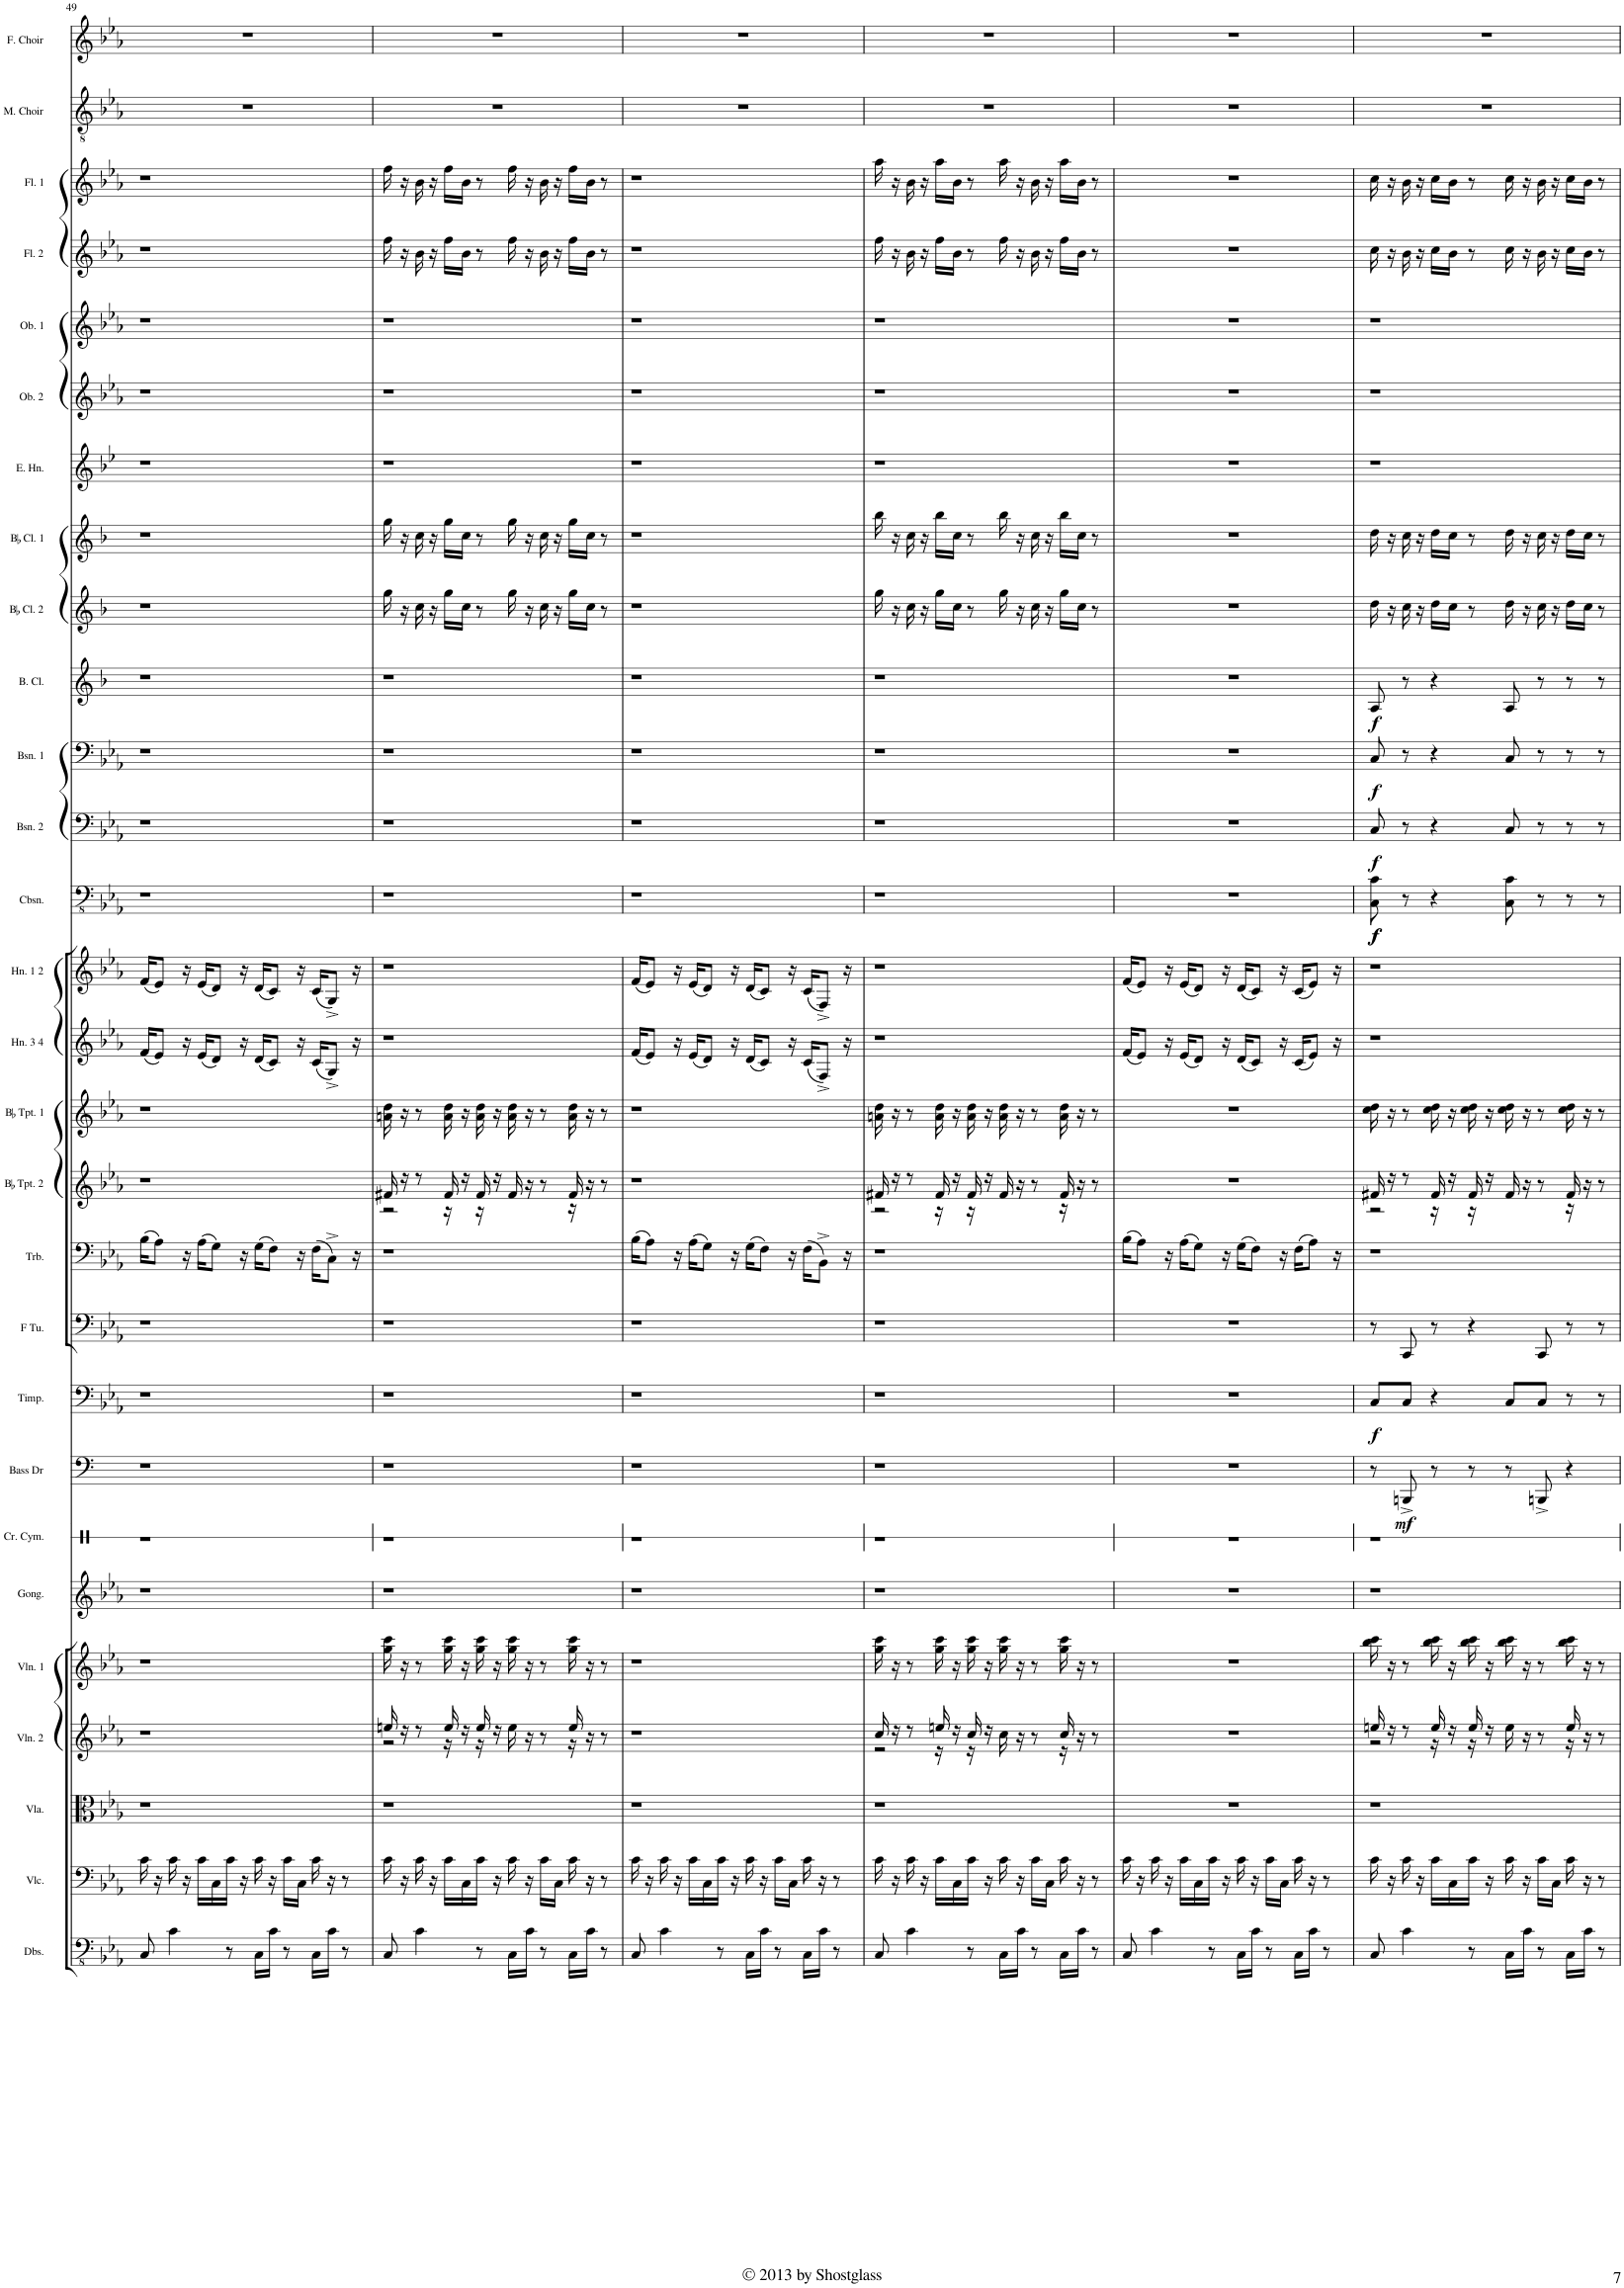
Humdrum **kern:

**kern	**kern	**kern	**kern	**kern	**kern	**kern	**kern	**dynam	**kern	**dynam	**kern	**kern	**kern	**kern	**kern	**kern	**kern	**dynam	**kern	**dynam	**kern	**dynam	**kern	**dynam	**kern	**kern	**kern	**kern	**kern	**kern	**kern	**kern	**kern
*part28	*part27	*part26	*part25	*part24	*part23	*part22	*part21	*part21	*part20	*part20	*part19	*part18	*part17	*part16	*part15	*part14	*part13	*part13	*part12	*part12	*part11	*part11	*part10	*part10	*part9	*part8	*part7	*part6	*part5	*part4	*part3	*part2	*part1
*staff28	*staff27	*staff26	*staff25	*staff24	*staff23	*staff22	*staff21	*staff21	*staff20	*staff20	*staff19	*staff18	*staff17	*staff16	*staff15	*staff14	*staff13	*staff13	*staff12	*staff12	*staff11	*staff11	*staff10	*staff10	*staff9	*staff8	*staff7	*staff6	*staff5	*staff4	*staff3	*staff2	*staff1
*I"Double Basses	*I"Violoncello	*I"Viola	*I"Violin 2	*I"Violin 1	*I"Gong	*I"Crash Cymbal	*I"Bass Drum	*	*I"Timpani	*	*I"Tuba	*I"Trombone	*I"BaccidentalFlat Trumpet 2	*I"BaccidentalFlat Trumpet 1	*I"Horn 3 4	*I"Horn 1 2	*I"Contrabassoon	*	*I"Bassoon 2	*	*I"Bassoon 1	*	*I"Bass Clarinet	*	*I"BaccidentalFlat Clarinet 2	*I"BaccidentalFlat Clarinet 1	*I"English Horn	*I"Oboe 2	*I"Oboe 1	*I"Flute 2	*I"Flute 1	*I"Male Choir.	*I"Female Choir.
*I'Dbs.	*I'Vlc.	*I'Vla.	*I'Vln. 2	*I'Vln. 1	*I'Gong.	*I'Cr. Cym.	*I'Bass Dr	*	*I'Timp.	*	*	*I'Trb.	*I'BaccidentalFlat Tpt. 2	*I'BaccidentalFlat Tpt. 1	*I'Hn. 3 4	*I'Hn. 1 2	*I'Cbsn.	*	*I'Bsn. 2	*	*I'Bsn. 1	*	*I'B. Cl.	*	*I'BaccidentalFlat Cl. 2	*I'BaccidentalFlat Cl. 1	*I'E. Hn.	*I'Ob. 2	*I'Ob. 1	*I'Fl. 2	*I'Fl. 1	*I'M. Choir	*I'F. Choir
!!LO:PB:g=z
*clefFv4	*clefF4	*clefC3	*clefG2	*clefG2	*clefG2	*clefX	*clefF4	*	*clefF4	*	*clefF4	*clefF4	*clefG2	*clefG2	*clefG2	*clefG2	*clefFv4	*	*clefF4	*	*clefF4	*	*clefG2	*	*clefG2	*clefG2	*clefG2	*clefG2	*clefG2	*clefG2	*clefG2	*clefGv2	*clefG2
*	*	*	*	*	*	*	*	*	*	*	*	*	*Trd1c2	*Trd1c2	*Trd4c7	*Trd4c7	*Trd7c12	*	*	*	*	*	*Trd8c14	*	*Trd1c2	*Trd1c2	*Trd4c7	*	*	*	*	*	*
*k[b-e-a-]	*k[b-e-a-]	*k[b-e-a-]	*k[b-e-a-]	*k[b-e-a-]	*k[b-e-a-]	*k[]	*k[]	*	*k[b-e-a-]	*	*k[b-e-a-]	*k[b-e-a-]	*k[b-e-a-]	*k[b-e-a-]	*k[b-e-a-]	*k[b-e-a-]	*k[b-e-a-]	*	*k[b-e-a-]	*	*k[b-e-a-]	*	*k[b-]	*	*k[b-]	*k[b-]	*k[b-e-]	*k[b-e-a-]	*k[b-e-a-]	*k[b-e-a-]	*k[b-e-a-]	*k[b-e-a-]	*k[b-e-a-]
=49	=49	=49	=49	=49	=49	=49	=49	=49	=49	=49	=49	=49	=49	=49	=49	=49	=49	=49	=49	=49	=49	=49	=49	=49	=49	=49	=49	=49	=49	=49	=49	=49	=49
8CC/	16c\	1r	1r	1r	1r	1r	1r	.	1r	.	1r	(16B-\KL	1r	1r	(16f/KL	(16f/KL	1r	.	1r	.	1r	.	1r	.	1r	1r	1r	1r	1r	1r	1r	1r	1r
.	16r	.	.	.	.	.	.	.	.	.	.	8A-\J)	.	.	8e-/J)	8e-/J)	.	.	.	.	.	.	.	.	.	.	.	.	.	.	.	.	.
4C\	16c\	.	.	.	.	.	.	.	.	.	.	.	.	.	.	.	.	.	.	.	.	.	.	.	.	.	.	.	.	.	.	.	.
.	16r	.	.	.	.	.	.	.	.	.	.	16r	.	.	16r	16r	.	.	.	.	.	.	.	.	.	.	.	.	.	.	.	.	.
.	16c\LL	.	.	.	.	.	.	.	.	.	.	(16A-\KL	.	.	(16e-/KL	(16e-/KL	.	.	.	.	.	.	.	.	.	.	.	.	.	.	.	.	.
.	16C\	.	.	.	.	.	.	.	.	.	.	8G\J)	.	.	8d/J)	8d/J)	.	.	.	.	.	.	.	.	.	.	.	.	.	.	.	.	.
8r	16c\JJ	.	.	.	.	.	.	.	.	.	.	.	.	.	.	.	.	.	.	.	.	.	.	.	.	.	.	.	.	.	.	.	.
.	16r	.	.	.	.	.	.	.	.	.	.	16r	.	.	16r	16r	.	.	.	.	.	.	.	.	.	.	.	.	.	.	.	.	.
16CC\LL	16c\	.	.	.	.	.	.	.	.	.	.	(16G\KL	.	.	(16d/KL	(16d/KL	.	.	.	.	.	.	.	.	.	.	.	.	.	.	.	.	.
16C\JJ	16r	.	.	.	.	.	.	.	.	.	.	8F\J)	.	.	8c/J)	8c/J)	.	.	.	.	.	.	.	.	.	.	.	.	.	.	.	.	.
8r	16c\LL	.	.	.	.	.	.	.	.	.	.	.	.	.	.	.	.	.	.	.	.	.	.	.	.	.	.	.	.	.	.	.	.
.	16C\JJ	.	.	.	.	.	.	.	.	.	.	16r	.	.	16r	16r	.	.	.	.	.	.	.	.	.	.	.	.	.	.	.	.	.
16CC\LL	16c\	.	.	.	.	.	.	.	.	.	.	(16F\KL	.	.	(16c/KL	(16c/KL	.	.	.	.	.	.	.	.	.	.	.	.	.	.	.	.	.
16C\JJ	16r	.	.	.	.	.	.	.	.	.	.	8C^\J)	.	.	8G^/J)	8G^/J)	.	.	.	.	.	.	.	.	.	.	.	.	.	.	.	.	.
8r	8r	.	.	.	.	.	.	.	.	.	.	.	.	.	.	.	.	.	.	.	.	.	.	.	.	.	.	.	.	.	.	.	.
.	.	.	.	.	.	.	.	.	.	.	.	16r	.	.	16r	16r	.	.	.	.	.	.	.	.	.	.	.	.	.	.	.	.	.
=50	=50	=50	=50	=50	=50	=50	=50	=50	=50	=50	=50	=50	=50	=50	=50	=50	=50	=50	=50	=50	=50	=50	=50	=50	=50	=50	=50	=50	=50	=50	=50	=50	=50
*	*	*	*^	*	*	*	*	*	*	*	*	*	*^	*	*	*	*	*	*	*	*	*	*	*	*	*	*	*	*	*	*	*	*
8CC/	16c\	1r	16een/	2r	16gg\ 16ccc\	1r	1r	1r	.	1r	.	1r	1r	16f#X/	2r	16an\ 16dd\	1r	1r	1r	.	1r	.	1r	.	1r	.	16gg\	16gg\	1r	1r	1r	16ff\	16ff\	1r	1r
.	16r	.	16r	.	16r	.	.	.	.	.	.	.	.	16r	.	16r	.	.	.	.	.	.	.	.	.	.	16r	16r	.	.	.	16r	16r	.	.
4C\	16c\	.	8r	.	8r	.	.	.	.	.	.	.	.	8r	.	8r	.	.	.	.	.	.	.	.	.	.	16cc\	16cc\	.	.	.	16b-\	16b-\	.	.
.	16r	.	.	.	.	.	.	.	.	.	.	.	.	.	.	.	.	.	.	.	.	.	.	.	.	.	16r	16r	.	.	.	16r	16r	.	.
.	16c\LL	.	16ee/	.	16gg\ 16ccc\	.	.	.	.	.	.	.	.	16f#/	.	16a\ 16dd\	.	.	.	.	.	.	.	.	.	.	16gg\LL	16gg\LL	.	.	.	16ff\LL	16ff\LL	.	.
.	16C\	.	16r	.	16r	.	.	.	.	.	.	.	.	16r	.	16r	.	.	.	.	.	.	.	.	.	.	16cc\JJ	16cc\JJ	.	.	.	16b-\JJ	16b-\JJ	.	.
8r	16c\JJ	.	16ee/	.	16gg\ 16ccc\	.	.	.	.	.	.	.	.	16f#/	.	16a\ 16dd\	.	.	.	.	.	.	.	.	.	.	8r	8r	.	.	.	8r	8r	.	.
.	16r	.	16r	.	16r	.	.	.	.	.	.	.	.	16r	.	16r	.	.	.	.	.	.	.	.	.	.	.	.	.	.	.	.	.	.	.
16CC\LL	16c\	.	16ee\	16r	16gg\ 16ccc\	.	.	.	.	.	.	.	.	16f#/	16r	16a\ 16dd\	.	.	.	.	.	.	.	.	.	.	16gg\	16gg\	.	.	.	16ff\	16ff\	.	.
16C\JJ	16r	.	16r	16r	16r	.	.	.	.	.	.	.	.	16r	16r	16r	.	.	.	.	.	.	.	.	.	.	16r	16r	.	.	.	16r	16r	.	.
8r	16c\LL	.	8r	8ryy	8r	.	.	.	.	.	.	.	.	8r	8ryy	8r	.	.	.	.	.	.	.	.	.	.	16cc\	16cc\	.	.	.	16b-\	16b-\	.	.
.	16C\JJ	.	.	.	.	.	.	.	.	.	.	.	.	.	.	.	.	.	.	.	.	.	.	.	.	.	16r	16r	.	.	.	16r	16r	.	.
16CC\LL	16c\	.	16ee/	16r	16gg\ 16ccc\	.	.	.	.	.	.	.	.	16f#/	16r	16a\ 16dd\	.	.	.	.	.	.	.	.	.	.	16gg\LL	16gg\LL	.	.	.	16ff\LL	16ff\LL	.	.
16C\JJ	16r	.	16r	8.ryy	16r	.	.	.	.	.	.	.	.	16r	8.ryy	16r	.	.	.	.	.	.	.	.	.	.	16cc\JJ	16cc\JJ	.	.	.	16b-\JJ	16b-\JJ	.	.
8r	8r	.	8r	.	8r	.	.	.	.	.	.	.	.	8r	.	8r	.	.	.	.	.	.	.	.	.	.	8r	8r	.	.	.	8r	8r	.	.
*	*	*	*v	*v	*	*	*	*	*	*	*	*	*	*v	*v	*	*	*	*	*	*	*	*	*	*	*	*	*	*	*	*	*	*	*	*
=51	=51	=51	=51	=51	=51	=51	=51	=51	=51	=51	=51	=51	=51	=51	=51	=51	=51	=51	=51	=51	=51	=51	=51	=51	=51	=51	=51	=51	=51	=51	=51	=51	=51
8CC/	16c\	1r	1r	1r	1r	1r	1r	.	1r	.	1r	(16B-\KL	1r	1r	(16f/KL	(16f/KL	1r	.	1r	.	1r	.	1r	.	1r	1r	1r	1r	1r	1r	1r	1r	1r
.	16r	.	.	.	.	.	.	.	.	.	.	8A-\J)	.	.	8e-/J)	8e-/J)	.	.	.	.	.	.	.	.	.	.	.	.	.	.	.	.	.
4C\	16c\	.	.	.	.	.	.	.	.	.	.	.	.	.	.	.	.	.	.	.	.	.	.	.	.	.	.	.	.	.	.	.	.
.	16r	.	.	.	.	.	.	.	.	.	.	16r	.	.	16r	16r	.	.	.	.	.	.	.	.	.	.	.	.	.	.	.	.	.
.	16c\LL	.	.	.	.	.	.	.	.	.	.	(16A-\KL	.	.	(16e-/KL	(16e-/KL	.	.	.	.	.	.	.	.	.	.	.	.	.	.	.	.	.
.	16C\	.	.	.	.	.	.	.	.	.	.	8G\J)	.	.	8d/J)	8d/J)	.	.	.	.	.	.	.	.	.	.	.	.	.	.	.	.	.
8r	16c\JJ	.	.	.	.	.	.	.	.	.	.	.	.	.	.	.	.	.	.	.	.	.	.	.	.	.	.	.	.	.	.	.	.
.	16r	.	.	.	.	.	.	.	.	.	.	16r	.	.	16r	16r	.	.	.	.	.	.	.	.	.	.	.	.	.	.	.	.	.
16CC\LL	16c\	.	.	.	.	.	.	.	.	.	.	(16G\KL	.	.	(16d/KL	(16d/KL	.	.	.	.	.	.	.	.	.	.	.	.	.	.	.	.	.
16C\JJ	16r	.	.	.	.	.	.	.	.	.	.	8F\J)	.	.	8c/J)	8c/J)	.	.	.	.	.	.	.	.	.	.	.	.	.	.	.	.	.
8r	16c\LL	.	.	.	.	.	.	.	.	.	.	.	.	.	.	.	.	.	.	.	.	.	.	.	.	.	.	.	.	.	.	.	.
.	16C\JJ	.	.	.	.	.	.	.	.	.	.	16r	.	.	16r	16r	.	.	.	.	.	.	.	.	.	.	.	.	.	.	.	.	.
16CC\LL	16c\	.	.	.	.	.	.	.	.	.	.	(16F\KL	.	.	(16c/KL	(16c/KL	.	.	.	.	.	.	.	.	.	.	.	.	.	.	.	.	.
16C\JJ	16r	.	.	.	.	.	.	.	.	.	.	8BB-^\J)	.	.	8F^/J)	8F^/J)	.	.	.	.	.	.	.	.	.	.	.	.	.	.	.	.	.
8r	8r	.	.	.	.	.	.	.	.	.	.	.	.	.	.	.	.	.	.	.	.	.	.	.	.	.	.	.	.	.	.	.	.
.	.	.	.	.	.	.	.	.	.	.	.	16r	.	.	16r	16r	.	.	.	.	.	.	.	.	.	.	.	.	.	.	.	.	.
=52	=52	=52	=52	=52	=52	=52	=52	=52	=52	=52	=52	=52	=52	=52	=52	=52	=52	=52	=52	=52	=52	=52	=52	=52	=52	=52	=52	=52	=52	=52	=52	=52	=52
*	*	*	*^	*	*	*	*	*	*	*	*	*	*^	*	*	*	*	*	*	*	*	*	*	*	*	*	*	*	*	*	*	*	*
8CC/	16c\	1r	16cc/	2r	16gg\ 16ccc\	1r	1r	1r	.	1r	.	1r	1r	16f#X/	2r	16an\ 16dd\	1r	1r	1r	.	1r	.	1r	.	1r	.	16gg\	16bb-\	1r	1r	1r	16ff\	16aa-\	1r	1r
.	16r	.	16r	.	16r	.	.	.	.	.	.	.	.	16r	.	16r	.	.	.	.	.	.	.	.	.	.	16r	16r	.	.	.	16r	16r	.	.
4C\	16c\	.	8r	.	8r	.	.	.	.	.	.	.	.	8r	.	8r	.	.	.	.	.	.	.	.	.	.	16cc\	16cc\	.	.	.	16b-\	16b-\	.	.
.	16r	.	.	.	.	.	.	.	.	.	.	.	.	.	.	.	.	.	.	.	.	.	.	.	.	.	16r	16r	.	.	.	16r	16r	.	.
.	16c\LL	.	16een/	.	16gg\ 16ccc\	.	.	.	.	.	.	.	.	16f#/	.	16a\ 16dd\	.	.	.	.	.	.	.	.	.	.	16gg\LL	16bb-\LL	.	.	.	16ff\LL	16aa-\LL	.	.
.	16C\	.	16r	.	16r	.	.	.	.	.	.	.	.	16r	.	16r	.	.	.	.	.	.	.	.	.	.	16cc\JJ	16cc\JJ	.	.	.	16b-\JJ	16b-\JJ	.	.
8r	16c\JJ	.	16cc/	.	16gg\ 16ccc\	.	.	.	.	.	.	.	.	16f#/	.	16a\ 16dd\	.	.	.	.	.	.	.	.	.	.	8r	8r	.	.	.	8r	8r	.	.
.	16r	.	16r	.	16r	.	.	.	.	.	.	.	.	16r	.	16r	.	.	.	.	.	.	.	.	.	.	.	.	.	.	.	.	.	.	.
16CC\LL	16c\	.	16cc\	16r	16gg\ 16ccc\	.	.	.	.	.	.	.	.	16f#/	16r	16a\ 16dd\	.	.	.	.	.	.	.	.	.	.	16gg\	16bb-\	.	.	.	16ff\	16aa-\	.	.
16C\JJ	16r	.	16r	16r	16r	.	.	.	.	.	.	.	.	16r	16r	16r	.	.	.	.	.	.	.	.	.	.	16r	16r	.	.	.	16r	16r	.	.
8r	16c\LL	.	8r	8ryy	8r	.	.	.	.	.	.	.	.	8r	8ryy	8r	.	.	.	.	.	.	.	.	.	.	16cc\	16cc\	.	.	.	16b-\	16b-\	.	.
.	16C\JJ	.	.	.	.	.	.	.	.	.	.	.	.	.	.	.	.	.	.	.	.	.	.	.	.	.	16r	16r	.	.	.	16r	16r	.	.
16CC\LL	16c\	.	16cc/	16r	16gg\ 16ccc\	.	.	.	.	.	.	.	.	16f#/	16r	16a\ 16dd\	.	.	.	.	.	.	.	.	.	.	16gg\LL	16bb-\LL	.	.	.	16ff\LL	16aa-\LL	.	.
16C\JJ	16r	.	16r	8.ryy	16r	.	.	.	.	.	.	.	.	16r	8.ryy	16r	.	.	.	.	.	.	.	.	.	.	16cc\JJ	16cc\JJ	.	.	.	16b-\JJ	16b-\JJ	.	.
8r	8r	.	8r	.	8r	.	.	.	.	.	.	.	.	8r	.	8r	.	.	.	.	.	.	.	.	.	.	8r	8r	.	.	.	8r	8r	.	.
*	*	*	*v	*v	*	*	*	*	*	*	*	*	*	*v	*v	*	*	*	*	*	*	*	*	*	*	*	*	*	*	*	*	*	*	*	*
=53	=53	=53	=53	=53	=53	=53	=53	=53	=53	=53	=53	=53	=53	=53	=53	=53	=53	=53	=53	=53	=53	=53	=53	=53	=53	=53	=53	=53	=53	=53	=53	=53	=53
8CC/	16c\	1r	1r	1r	1r	1r	1r	.	1r	.	1r	(16B-\KL	1r	1r	(16f/KL	(16f/KL	1r	.	1r	.	1r	.	1r	.	1r	1r	1r	1r	1r	1r	1r	1r	1r
.	16r	.	.	.	.	.	.	.	.	.	.	8A-\J)	.	.	8e-/J)	8e-/J)	.	.	.	.	.	.	.	.	.	.	.	.	.	.	.	.	.
4C\	16c\	.	.	.	.	.	.	.	.	.	.	.	.	.	.	.	.	.	.	.	.	.	.	.	.	.	.	.	.	.	.	.	.
.	16r	.	.	.	.	.	.	.	.	.	.	16r	.	.	16r	16r	.	.	.	.	.	.	.	.	.	.	.	.	.	.	.	.	.
.	16c\LL	.	.	.	.	.	.	.	.	.	.	(16A-\KL	.	.	(16e-/KL	(16e-/KL	.	.	.	.	.	.	.	.	.	.	.	.	.	.	.	.	.
.	16C\	.	.	.	.	.	.	.	.	.	.	8G\J)	.	.	8d/J)	8d/J)	.	.	.	.	.	.	.	.	.	.	.	.	.	.	.	.	.
8r	16c\JJ	.	.	.	.	.	.	.	.	.	.	.	.	.	.	.	.	.	.	.	.	.	.	.	.	.	.	.	.	.	.	.	.
.	16r	.	.	.	.	.	.	.	.	.	.	16r	.	.	16r	16r	.	.	.	.	.	.	.	.	.	.	.	.	.	.	.	.	.
16CC\LL	16c\	.	.	.	.	.	.	.	.	.	.	(16G\KL	.	.	(16d/KL	(16d/KL	.	.	.	.	.	.	.	.	.	.	.	.	.	.	.	.	.
16C\JJ	16r	.	.	.	.	.	.	.	.	.	.	8F\J)	.	.	8c/J)	8c/J)	.	.	.	.	.	.	.	.	.	.	.	.	.	.	.	.	.
8r	16c\LL	.	.	.	.	.	.	.	.	.	.	.	.	.	.	.	.	.	.	.	.	.	.	.	.	.	.	.	.	.	.	.	.
.	16C\JJ	.	.	.	.	.	.	.	.	.	.	16r	.	.	16r	16r	.	.	.	.	.	.	.	.	.	.	.	.	.	.	.	.	.
16CC\LL	16c\	.	.	.	.	.	.	.	.	.	.	(16F\KL	.	.	(16c/KL	(16c/KL	.	.	.	.	.	.	.	.	.	.	.	.	.	.	.	.	.
16C\JJ	16r	.	.	.	.	.	.	.	.	.	.	8A-\J)	.	.	8e-/J)	8e-/J)	.	.	.	.	.	.	.	.	.	.	.	.	.	.	.	.	.
8r	8r	.	.	.	.	.	.	.	.	.	.	.	.	.	.	.	.	.	.	.	.	.	.	.	.	.	.	.	.	.	.	.	.
.	.	.	.	.	.	.	.	.	.	.	.	16r	.	.	16r	16r	.	.	.	.	.	.	.	.	.	.	.	.	.	.	.	.	.
=54	=54	=54	=54	=54	=54	=54	=54	=54	=54	=54	=54	=54	=54	=54	=54	=54	=54	=54	=54	=54	=54	=54	=54	=54	=54	=54	=54	=54	=54	=54	=54	=54	=54
*	*	*	*^	*	*	*	*	*	*	*	*	*	*^	*	*	*	*	*	*	*	*	*	*	*	*	*	*	*	*	*	*	*	*
!	!	!	!	!	!	!	!	!	!	!	!LO:DY:b	!	!	!	!	!	!	!	!	!LO:DY:b	!	!	!	!	!	!	!	!	!	!	!	!	!	!	!
!	!	!	!	!	!	!	!	!	!	!	!	!	!	!	!	!	!	!	!	!LO:DY:n=1:b	!	!LO:DY:b	!	!LO:DY:b	!	!LO:DY:b	!	!	!	!	!	!	!	!	!
8CC/	16c\	1r	16een/	2r	16bb-\ 16ccc\	1r	1r	8r	.	8C/L	f	8r	1r	16f#X/	2r	16cc\ 16dd\	1r	1r	8CC\ 8C\	f f	8C/	f	8C/	f	8A/	f	16dd\	16dd\	1r	1r	1r	16cc\	16cc\	1r	1r
.	16r	.	16r	.	16r	.	.	.	.	.	.	.	.	16r	.	16r	.	.	.	.	.	.	.	.	.	.	16r	16r	.	.	.	16r	16r	.	.
!	!	!	!	!	!	!	!	!	!LO:DY:b	!	!	!	!	!	!	!	!	!	!	!	!	!	!	!	!	!	!	!	!	!	!	!	!	!	!
4C\	16c\	.	8r	.	8r	.	.	8BBBn^/	mf	8C/J	.	8CC/	.	8r	.	8r	.	.	8r	.	8r	.	8r	.	8r	.	16cc\	16cc\	.	.	.	16b-\	16b-\	.	.
.	16r	.	.	.	.	.	.	.	.	.	.	.	.	.	.	.	.	.	.	.	.	.	.	.	.	.	16r	16r	.	.	.	16r	16r	.	.
.	16c\LL	.	16ee/	.	16bb-\ 16ccc\	.	.	8r	.	4r	.	8r	.	16f#/	.	16cc\ 16dd\	.	.	4r	.	4r	.	4r	.	4r	.	16dd\LL	16dd\LL	.	.	.	16cc\LL	16cc\LL	.	.
.	16C\	.	16r	.	16r	.	.	.	.	.	.	.	.	16r	.	16r	.	.	.	.	.	.	.	.	.	.	16cc\JJ	16cc\JJ	.	.	.	16b-\JJ	16b-\JJ	.	.
8r	16c\JJ	.	16ee/	.	16bb-\ 16ccc\	.	.	8r	.	.	.	4r	.	16f#/	.	16cc\ 16dd\	.	.	.	.	.	.	.	.	.	.	8r	8r	.	.	.	8r	8r	.	.
.	16r	.	16r	.	16r	.	.	.	.	.	.	.	.	16r	.	16r	.	.	.	.	.	.	.	.	.	.	.	.	.	.	.	.	.	.	.
16CC\LL	16c\	.	16ee\	16r	16bb-\ 16ccc\	.	.	8r	.	8C/L	.	.	.	16f#/	16r	16cc\ 16dd\	.	.	8CC\ 8C\	.	8C/	.	8C/	.	8A/	.	16dd\	16dd\	.	.	.	16cc\	16cc\	.	.
16C\JJ	16r	.	16r	16r	16r	.	.	.	.	.	.	.	.	16r	16r	16r	.	.	.	.	.	.	.	.	.	.	16r	16r	.	.	.	16r	16r	.	.
8r	16c\LL	.	8r	8ryy	8r	.	.	8BBBn^/	.	8C/J	.	8CC/	.	8r	8ryy	8r	.	.	8r	.	8r	.	8r	.	8r	.	16cc\	16cc\	.	.	.	16b-\	16b-\	.	.
.	16C\JJ	.	.	.	.	.	.	.	.	.	.	.	.	.	.	.	.	.	.	.	.	.	.	.	.	.	16r	16r	.	.	.	16r	16r	.	.
16CC\LL	16c\	.	16ee/	16r	16bb-\ 16ccc\	.	.	4r	.	8r	.	8r	.	16f#/	16r	16cc\ 16dd\	.	.	8r	.	8r	.	8r	.	8r	.	16dd\LL	16dd\LL	.	.	.	16cc\LL	16cc\LL	.	.
16C\JJ	16r	.	16r	8.ryy	16r	.	.	.	.	.	.	.	.	16r	8.ryy	16r	.	.	.	.	.	.	.	.	.	.	16cc\JJ	16cc\JJ	.	.	.	16b-\JJ	16b-\JJ	.	.
8r	8r	.	8r	.	8r	.	.	.	.	8r	.	8r	.	8r	.	8r	.	.	8r	.	8r	.	8r	.	8r	.	8r	8r	.	.	.	8r	8r	.	.
*	*	*	*v	*v	*	*	*	*	*	*	*	*	*	*v	*v	*	*	*	*	*	*	*	*	*	*	*	*	*	*	*	*	*	*	*	*
=	=	=	=	=	=	=	=	=	=	=	=	=	=	=	=	=	=	=	=	=	=	=	=	=	=	=	=	=	=	=	=	=	=
*-	*-	*-	*-	*-	*-	*-	*-	*-	*-	*-	*-	*-	*-	*-	*-	*-	*-	*-	*-	*-	*-	*-	*-	*-	*-	*-	*-	*-	*-	*-	*-	*-	*-
